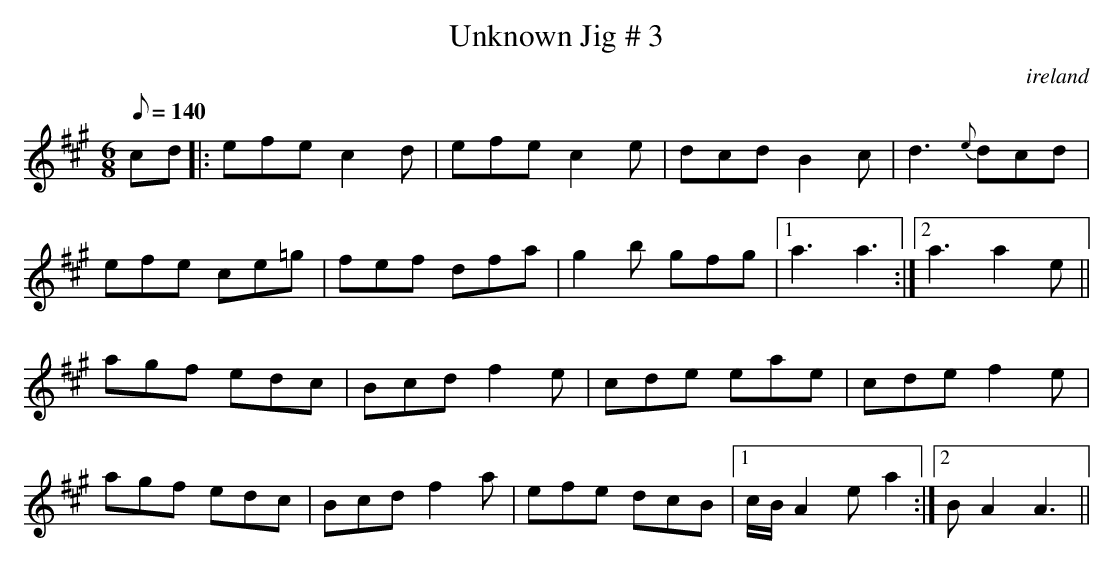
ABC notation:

X:1
T:Unknown Jig # 3
O:ireland
M:6/8
L:1/8
Q:140
K:A
cd |: efe c2 d | efe c2 e | dcd B2 c | d3 {e}dcd |
efe ce=g | fef dfa | g2 b gfg |1 a3 a3 :|2 a3 a2e ||
agf edc | Bcd f2 e | cde eae | cde f2 e |
agf edc | Bcd f2 a | efe dcB |1 c/2B/2A2 ea2 :|2 BA2 A3 ||
